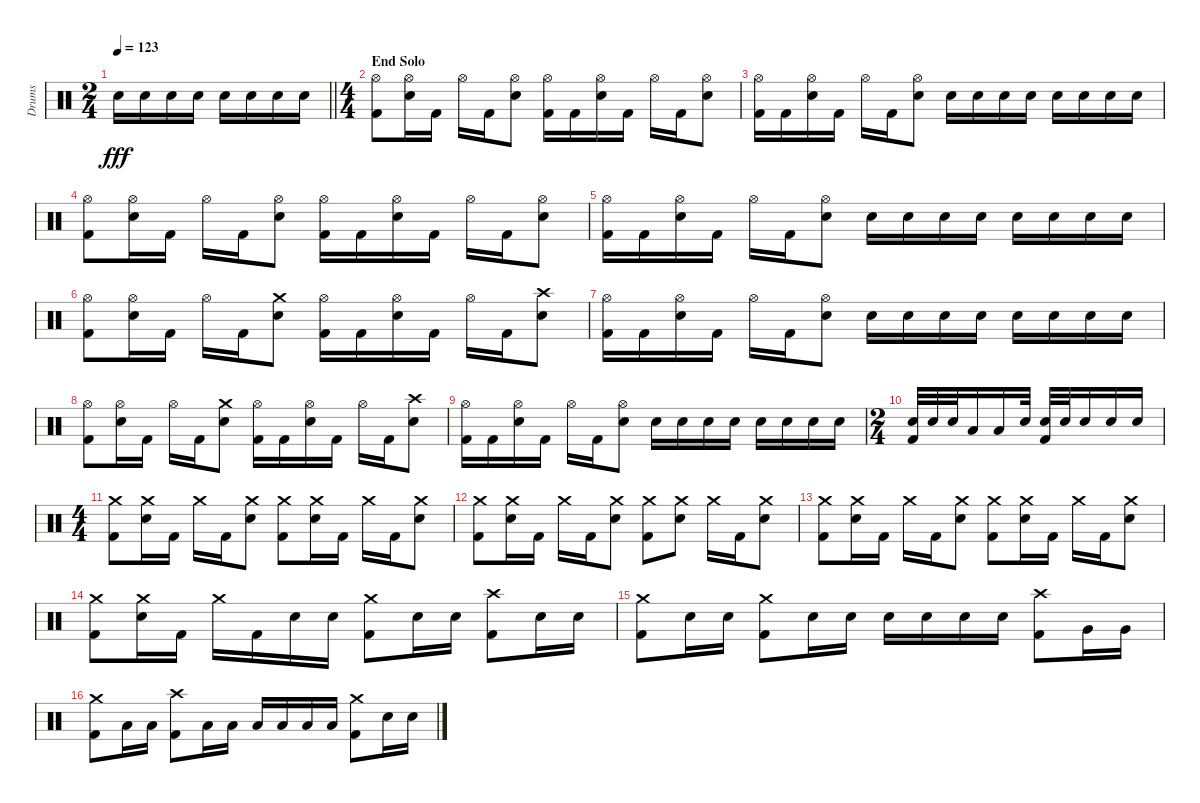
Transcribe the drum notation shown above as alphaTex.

\track ("Drums" "Drums") {instrument percussion}
\staff {score}
\articulation defaults
\ts (2 4)
\tempo 123
\clef neutral
\barLineRight lightlight
\ks c "Electric Snare (hit)".16{dy fff} "Electric Snare (hit)".16 "Electric Snare (hit)".16 "Electric Snare (hit)".16 "Electric Snare (hit)".16 "Electric Snare (hit)".16 "Electric Snare (hit)".16 "Electric Snare (hit)".16
|
\ts (4 4)
\section ("" "End Solo")
("Hi-Hat (open)" "Kick (hit) 2").8 ("Hi-Hat (open)" "Electric Snare (hit)").16 "Kick (hit) 2".16 "Hi-Hat (open)".16 "Kick (hit) 2".16 ("Hi-Hat (open)" "Electric Snare (hit)").8 ("Hi-Hat (open)" "Kick (hit) 2").16 "Kick (hit) 2".16 ("Hi-Hat (open)" "Electric Snare (hit)").16 "Kick (hit) 2".16 "Hi-Hat (open)".16 "Kick (hit) 2".16 ("Hi-Hat (open)" "Electric Snare (hit)").8 |
("Hi-Hat (open)" "Kick (hit) 2").16 "Kick (hit) 2".16 ("Hi-Hat (open)" "Electric Snare (hit)").16 "Kick (hit) 2".16 "Hi-Hat (open)".16 "Kick (hit) 2".16 ("Hi-Hat (open)" "Electric Snare (hit)").8 "Electric Snare (hit)".16 "Electric Snare (hit)".16 "Electric Snare (hit)".16 "Electric Snare (hit)".16 "Electric Snare (hit)".16 "Electric Snare (hit)".16 "Electric Snare (hit)".16 "Electric Snare (hit)".16 |
("Hi-Hat (open)" "Kick (hit) 2").8 ("Hi-Hat (open)" "Electric Snare (hit)").16 "Kick (hit) 2".16 "Hi-Hat (open)".16 "Kick (hit) 2".16 ("Hi-Hat (open)" "Electric Snare (hit)").8 ("Hi-Hat (open)" "Kick (hit) 2").16 "Kick (hit) 2".16 ("Hi-Hat (open)" "Electric Snare (hit)").16 "Kick (hit) 2".16 "Hi-Hat (open)".16 "Kick (hit) 2".16 ("Hi-Hat (open)" "Electric Snare (hit)").8 |
("Hi-Hat (open)" "Kick (hit) 2").16 "Kick (hit) 2".16 ("Hi-Hat (open)" "Electric Snare (hit)").16 "Kick (hit) 2".16 "Hi-Hat (open)".16 "Kick (hit) 2".16 ("Hi-Hat (open)" "Electric Snare (hit)").8 "Electric Snare (hit)".16 "Electric Snare (hit)".16 "Electric Snare (hit)".16 "Electric Snare (hit)".16 "Electric Snare (hit)".16 "Electric Snare (hit)".16 "Electric Snare (hit)".16 "Electric Snare (hit)".16 |
("Hi-Hat (open)" "Kick (hit) 2").8 ("Hi-Hat (open)" "Electric Snare (hit)").16 "Kick (hit) 2".16 "Hi-Hat (open)".16 "Kick (hit) 2".16 ("Crash medium (hit)" "Electric Snare (hit)").8 ("Hi-Hat (open)" "Kick (hit) 2").16 "Kick (hit) 2".16 ("Hi-Hat (open)" "Electric Snare (hit)").16 "Kick (hit) 2".16 "Hi-Hat (open)".16 "Kick (hit) 2".16 ("Crash high (hit)" "Electric Snare (hit)").8 |
("Hi-Hat (open)" "Kick (hit) 2").16 "Kick (hit) 2".16 ("Hi-Hat (open)" "Electric Snare (hit)").16 "Kick (hit) 2".16 "Hi-Hat (open)".16 "Kick (hit) 2".16 ("Hi-Hat (open)" "Electric Snare (hit)").8 "Electric Snare (hit)".16 "Electric Snare (hit)".16 "Electric Snare (hit)".16 "Electric Snare (hit)".16 "Electric Snare (hit)".16 "Electric Snare (hit)".16 "Electric Snare (hit)".16 "Electric Snare (hit)".16 |
("Hi-Hat (open)" "Kick (hit) 2").8 ("Hi-Hat (open)" "Electric Snare (hit)").16 "Kick (hit) 2".16 "Hi-Hat (open)".16 "Kick (hit) 2".16 ("Crash medium (hit)" "Electric Snare (hit)").8 ("Hi-Hat (open)" "Kick (hit) 2").16 "Kick (hit) 2".16 ("Hi-Hat (open)" "Electric Snare (hit)").16 "Kick (hit) 2".16 "Hi-Hat (open)".16 "Kick (hit) 2".16 ("Crash high (hit)" "Electric Snare (hit)").8 |
("Hi-Hat (open)" "Kick (hit) 2").16 "Kick (hit) 2".16 ("Hi-Hat (open)" "Electric Snare (hit)").16 "Kick (hit) 2".16 "Hi-Hat (open)".16 "Kick (hit) 2".16 ("Hi-Hat (open)" "Electric Snare (hit)").8 "Electric Snare (hit)".16 "Electric Snare (hit)".16 "Electric Snare (hit)".16 "Electric Snare (hit)".16 "Electric Snare (hit)".16 "Electric Snare (hit)".16 "Electric Snare (hit)".16 "Electric Snare (hit)".16 |
\ts (2 4)
("Electric Snare (hit)" "Kick (hit) 2").32 "Electric Snare (hit)".32 "Electric Snare (hit)".32 "Low Tom (hit)".16 "Low Tom (hit)".16 "Electric Snare (hit)".32 ("Electric Snare (hit)" "Kick (hit) 2").32 "Electric Snare (hit)".32 "Electric Snare (hit)".16 "Electric Snare (hit)".16 "Electric Snare (hit)".16 |
\ts (4 4)
("Crash medium (hit)" "Kick (hit) 2").8 ("Crash medium (hit)" "Electric Snare (hit)").16 "Kick (hit) 2".16 "Crash medium (hit)".16 "Kick (hit) 2".16 ("Crash medium (hit)" "Electric Snare (hit)").8 ("Crash medium (hit)" "Kick (hit) 2").8 ("Crash medium (hit)" "Electric Snare (hit)").16 "Kick (hit) 2".16 "Crash medium (hit)".16 "Kick (hit) 2".16 ("Crash medium (hit)" "Electric Snare (hit)").8 |
("Crash medium (hit)" "Kick (hit) 2").8 ("Crash medium (hit)" "Electric Snare (hit)").16 "Kick (hit) 2".16 "Crash medium (hit)".16 "Kick (hit) 2".16 ("Crash medium (hit)" "Electric Snare (hit)").8 ("Crash medium (hit)" "Kick (hit) 2").8 ("Crash medium (hit)" "Electric Snare (hit)").8 "Crash medium (hit)".16 "Kick (hit) 2".16 ("Crash medium (hit)" "Electric Snare (hit)").8 |
("Crash medium (hit)" "Kick (hit) 2").8 ("Crash medium (hit)" "Electric Snare (hit)").16 "Kick (hit) 2".16 "Crash medium (hit)".16 "Kick (hit) 2".16 ("Crash medium (hit)" "Electric Snare (hit)").8 ("Crash medium (hit)" "Kick (hit) 2").8 ("Crash medium (hit)" "Electric Snare (hit)").16 "Kick (hit) 2".16 "Crash medium (hit)".16 "Kick (hit) 2".16 ("Crash medium (hit)" "Electric Snare (hit)").8 |
("Crash medium (hit)" "Kick (hit) 2").8 ("Crash medium (hit)" "Electric Snare (hit)").16 "Kick (hit) 2".16 "Crash medium (hit)".16 "Kick (hit) 2".16 "Electric Snare (hit)".16 "Electric Snare (hit)".16 ("Crash medium (hit)" "Kick (hit) 2").8 "Electric Snare (hit)".16 "Electric Snare (hit)".16 ("Crash high (hit)" "Kick (hit) 2").8 "Electric Snare (hit)".16 "Electric Snare (hit)".16 |
("Crash medium (hit)" "Kick (hit) 2").8 "Electric Snare (hit)".16 "Electric Snare (hit)".16 ("Crash medium (hit)" "Kick (hit) 2").8 "Electric Snare (hit)".16 "Electric Snare (hit)".16 "Electric Snare (hit)".16 "Electric Snare (hit)".16 "Electric Snare (hit)".16 "Electric Snare (hit)".16 ("Crash high (hit)" "Kick (hit) 2").8 "Very Low Tom (hit)".16 "Very Low Tom (hit)".16 |
("Crash medium (hit)" "Kick (hit) 2").8 "Low Tom (hit)".16 "Low Tom (hit)".16 ("Crash high (hit)" "Kick (hit) 2").8 "Low Tom (hit)".16 "Low Tom (hit)".16 "Low Tom (hit)".16 "Low Tom (hit)".16 "Low Tom (hit)".16 "Low Tom (hit)".16 ("Crash medium (hit)" "Kick (hit) 2").8 "Electric Snare (hit)".16 "Electric Snare (hit)".16
